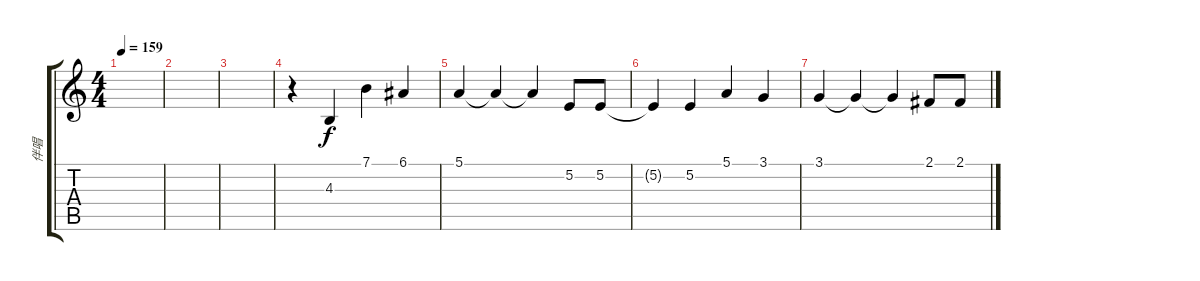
\track ("伴唱" "伴唱") {instrument glockenspiel}
\staff {score tabs}
\tuning (E4 B3 G3 D3 A2 E2) {hide}
\ts (4 4)
\tempo 159
\clef g2
\ks c
|
|
|
r.4 4.3.4 7.1.4 6.1.4 |
5.1.4 5.1{t}.4 5.1{t}.4 5.2.8 5.2.8 |
5.2{t}.4 5.2.4 5.1.4 3.1.4 |
3.1.4 3.1{t}.4 3.1{t}.4 2.1.8 2.1.8
